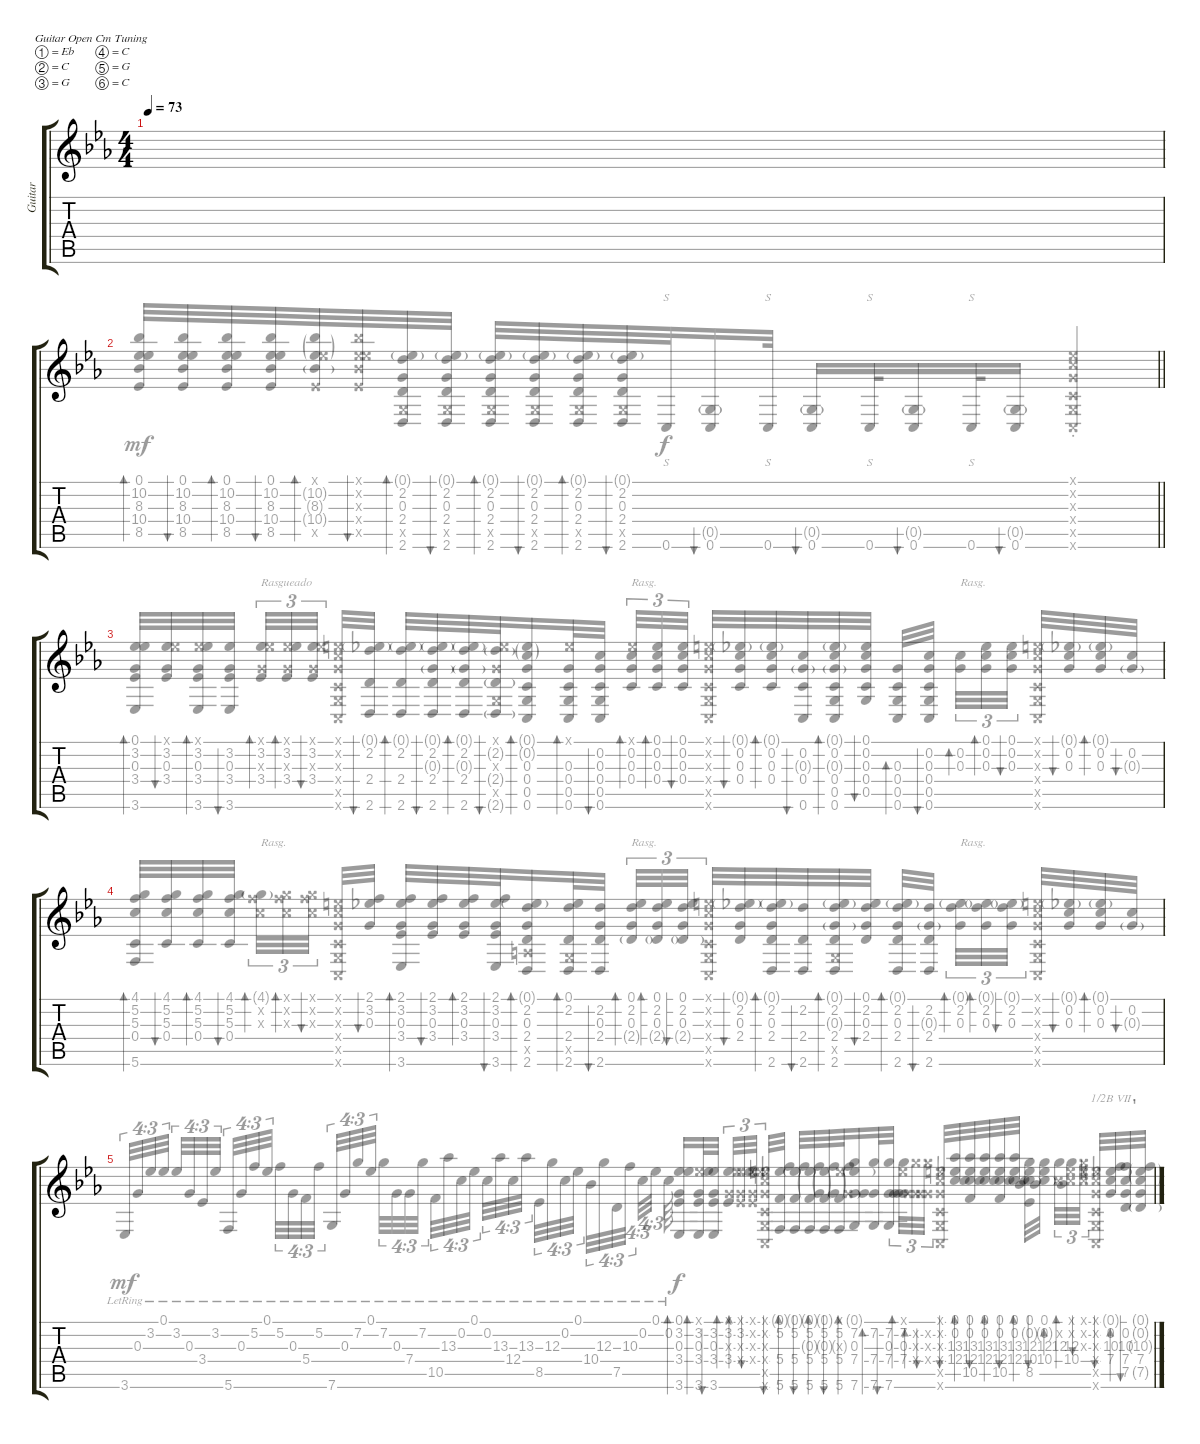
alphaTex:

\defaultSystemsLayout 2
\bracketExtendMode groupsimilarinstruments
\otherSystemsTrackNameOrientation horizontal
\track ("Steel Guitar" "Guitar") {instrument acousticguitarsteel}
\staff {score tabs}
\tuning (Eb4 C4 G3 C3 G2 C2)
\voice
\ts (4 4)
\scale
1.05991
\tempo 73
\accidentals auto
\clef g2
\ottava regular
\simile none
\ks cminor
|
\scale
0.940093
\barLineRight lightlight
|
\scale
1.06459 |
\scale
0.935414 |
\scale
1.05991
\voice
\clef g2
\ottava regular
\simile none
\ks cminor
3.6{lr acc b}.32{tu (4 3) dy mf beam Up} 0.3{lr acc forcenatural}.32{tu (4 3) beam Up} 3.2{lr acc b}.32{tu (4 3) beam Up} 0.1{lr acc b}.32{tu (4 3) beam Up} 3.2{lr acc b}.32{tu (4 3) beam Up} 0.3{lr acc forcenatural}.32{tu (4 3) beam Up} 3.4{lr acc b}.32{tu (4 3) beam Up} 3.2{lr acc b}.32{tu (4 3) beam Up} 5.6{lr acc forcenatural}.32{tu (4 3) beam Up} 0.3{lr acc forcenatural}.32{tu (4 3) beam Up} 5.2{lr acc forcenatural}.32{tu (4 3) beam Up} 0.1{lr acc b}.32{tu (4 3) beam Up} 5.2{lr acc forcenatural}.32{tu (4 3) beam Down} 0.3{lr acc forcenatural}.32{tu (4 3) beam Down} 5.4{lr acc forcenatural}.32{tu (4 3) beam Down} 5.2{lr acc forcenatural}.32{tu (4 3) beam Down} 7.6{lr acc forcenatural}.32{tu (4 3) beam Up} 0.3{lr acc forcenatural}.32{tu (4 3) beam Up} 7.2{lr acc forcenatural}.32{tu (4 3) beam Up} 0.1{lr acc b}.32{tu (4 3) beam Up} 7.2{lr acc forcenatural}.32{tu (4 3) beam Down} 0.3{lr acc forcenatural}.32{tu (4 3) beam Down} 7.4{lr acc forcenatural}.32{tu (4 3) beam Down} 7.2{lr acc forcenatural}.32{tu (4 3) beam Down} 10.5{lr acc forcenatural}.32{tu (4 3) beam Down} 13.3{lr acc b}.32{tu (4 3) beam Down} 0.2{lr acc forcenatural}.32{tu (4 3) beam Down} 0.1{lr acc b}.32{tu (4 3) beam Down} 0.2{lr acc forcenatural}.32{tu (4 3) beam Down} 13.3{lr acc b}.32{tu (4 3) beam Down} 12.4{lr acc forcenatural}.32{tu (4 3) beam Down} 13.3{lr acc b}.32{tu (4 3) beam Down} 8.5{lr acc b}.32{tu (4 3) beam Down} 12.3{lr acc forcenatural}.32{tu (4 3) beam Down} 0.2{lr acc forcenatural}.32{tu (4 3) beam Down} 0.1{lr acc b}.32{tu (4 3) beam Down} 10.4{lr acc b}.32{tu (4 3) beam Down} 12.3{lr acc forcenatural}.32{tu (4 3) beam Down} 7.5{lr acc forcenatural}.32{tu (4 3) beam Down} 10.3{lr acc forcenatural}.32{tu (4 3) beam Down} 0.2{lr acc forcenatural}.32{tu (4 3) beam Down} 0.1{lr acc b}.32{tu (4 3) beam Down} 0.2{lr acc forcenatural}.64{beam Down} |
\barLineRight lightlight
(8.5{acc b} 10.4{acc b} 8.3{acc b} 10.2{acc b} 0.1{acc b}).32{bd 30 beam Up} (8.5{acc b} 10.4{acc b} 8.3{acc b} 10.2{acc b} 0.1{acc b}).32{bu 30 beam Up} (8.5{acc b} 10.4{acc b} 8.3{acc b} 10.2{acc b} 0.1{acc b}).32{bd 30 beam Up} (8.5{acc b} 10.4{acc b} 8.3{acc b} 10.2{acc b} 0.1{acc b}).32{bu 30 beam Up} (8.5{x acc b} 10.4{g acc b} 8.3{g acc b} 10.2{g acc b} 0.1{x acc b}).32{bd 30 beam Up} (8.5{x acc b} 10.4{x acc b} 8.3{x acc b} 10.2{x acc b} 0.1{x acc b}).32{bu 30 beam Up} (2.6{acc forcenatural} 0.5{x acc forcenatural} 2.4{acc forcenatural} 0.3{acc forcenatural} 2.2{acc forcenatural} 0.1{g acc b}).32{bd 30 beam Up} (2.6{acc forcenatural} 0.5{x acc forcenatural} 2.4{acc forcenatural} 0.3{acc forcenatural} 2.2{acc forcenatural} 0.1{g acc b}).32{bu 30 beam Up} (2.6{acc forcenatural} 0.5{x acc forcenatural} 2.4{acc forcenatural} 0.3{acc forcenatural} 2.2{acc forcenatural} 0.1{g acc b}).32{bd 30 beam Up} (2.6{acc forcenatural} 0.5{x acc forcenatural} 2.4{acc forcenatural} 0.3{acc forcenatural} 2.2{acc forcenatural} 0.1{g acc b}).32{bu 30 beam Up} (2.6{acc forcenatural} 0.5{x acc forcenatural} 2.4{acc forcenatural} 0.3{acc forcenatural} 2.2{acc forcenatural} 0.1{g acc b}).32{bd 30 beam Up} (2.6{acc forcenatural} 0.5{x acc forcenatural} 2.4{acc forcenatural} 0.3{acc forcenatural} 2.2{acc forcenatural} 0.1{g acc b}).32{bu 30 beam Up} 0.6{acc forcenatural}.32{s dy f beam Up} (0.6{acc forcenatural} 0.5{g acc forcenatural}).16{bu 30 beam Up} 0.6{acc forcenatural}.32{s beam Up} (0.6{acc forcenatural} 0.5{g acc forcenatural}).16{bu 30 beam Up} 0.6{acc forcenatural}.32{s beam Up} (0.6{acc forcenatural} 0.5{g acc forcenatural}).16{bu 30 beam Up} 0.6{acc forcenatural}.32{s beam Up} (0.6{acc forcenatural} 0.5{g acc forcenatural}).16{bu 30 beam Up} (0.6{x acc forcenatural} 0.5{x acc forcenatural} 0.4{st x acc forcenatural} 0.3{x acc forcenatural} 0.2{x acc forcenatural} 0.1{x acc b}).4{beam Up} |
(3.6{acc b} 3.4{acc b} 3.2{acc b} 0.3{acc forcenatural} 0.1{acc b}).32{bd 30 beam Up} (3.4{acc b} 0.3{acc forcenatural} 3.2{acc b} 0.1{x acc b}).32{bu 30 beam Up} (0.1{x acc b} 3.2{acc b} 0.3{acc forcenatural} 3.4{acc b} 3.6{acc b}).32{bd 30 beam Up} (3.4{acc b} 0.3{acc forcenatural} 3.2{acc b} 3.6{acc b}).32{bu 30 beam Up} (3.4{acc b} 0.3{x acc forcenatural} 3.2{acc b} 0.1{x acc b}).32{tu (3 2) bd 30 txt "Rasgueado" beam Up} (0.1{x acc b} 0.3{x acc forcenatural} 3.4{acc b} 3.2{acc b}).32{tu (3 2) bd 30 beam Up} (3.4{acc b} 0.3{x acc forcenatural} 3.2{acc b} 0.1{x acc b}).32{tu (3 2) bu 30 beam Up} (1.1{x acc forcenatural} 0.2{x acc forcenatural} 0.3{x acc forcenatural} 0.4{x acc forcenatural} 0.5{x acc forcenatural} 0.6{x acc forcenatural}).32{beam Up} (0.1{g acc b} 2.2{acc forcenatural} 2.4{acc forcenatural} 2.6{acc forcenatural}).32{bu 30 beam Up} (2.6{acc forcenatural} 2.4{acc forcenatural} 2.2{acc forcenatural} 0.1{g acc b}).32{bd 30 beam Up} (2.2{acc forcenatural} 2.4{acc forcenatural} 2.6{acc forcenatural} 0.1{g acc b} 0.3{g acc forcenatural}).32{bu 30 beam Up} (2.2{acc forcenatural} 2.4{acc forcenatural} 2.6{acc forcenatural} 0.1{g acc b} 0.3{g acc forcenatural}).32{bd 30 beam Up} (2.6{g acc forcenatural} 2.4{g acc forcenatural} 2.2{g acc forcenatural} 0.1{x acc b} 0.3{x acc forcenatural} 0.5{x acc forcenatural}).32{bu 30 beam Up} (0.1{g acc b} 0.6{acc forcenatural} 0.4{acc forcenatural} 0.3{acc forcenatural} 0.5{acc forcenatural} 0.2{g acc forcenatural}).16{bd 30 beam Up} (0.1{x acc b} 0.3{acc forcenatural} 0.4{acc forcenatural} 0.6{acc forcenatural} 0.5{acc forcenatural}).32{bd 30 beam Up} (0.4{acc forcenatural} 0.3{acc forcenatural} 0.6{acc forcenatural} 0.5{acc forcenatural} 0.2{acc forcenatural}).32{bu 30 beam Up} (0.4{acc forcenatural} 0.3{acc forcenatural} 0.2{acc forcenatural} 0.1{x acc b}).32{tu (3 2) bd 30 txt "Rasg." beam Up} (0.1{acc b} 0.3{acc forcenatural} 0.4{acc forcenatural} 0.2{acc forcenatural}).32{tu (3 2) bd 30 beam Up} (0.4{acc forcenatural} 0.3{acc forcenatural} 0.2{acc forcenatural} 0.1{acc b}).32{tu (3 2) bu 30 beam Up} (1.1{x acc forcenatural} 0.2{x acc forcenatural} 0.3{x acc forcenatural} 0.4{x acc forcenatural} 0.5{x acc forcenatural} 0.6{x acc forcenatural}).32{beam Up} (0.1{g acc b} 0.2{acc forcenatural} 0.4{acc forcenatural} 0.3{acc forcenatural}).32{bu 30 beam Up} (0.4{acc forcenatural} 0.2{acc forcenatural} 0.1{g acc b} 0.3{acc forcenatural}).32{bd 30 beam Up} (0.2{acc forcenatural} 0.4{acc forcenatural} 0.6{acc forcenatural} 0.3{g acc forcenatural}).32{bu 30 beam Up} (0.2{acc forcenatural} 0.4{acc forcenatural} 0.6{acc forcenatural} 0.1{g acc b} 0.3{g acc forcenatural} 0.5{acc forcenatural}).32{bd 30 beam Up} (0.5{acc forcenatural} 0.4{acc forcenatural} 0.3{acc forcenatural} 0.2{acc forcenatural} 0.1{acc b}).32{bu 30 beam Up} (0.3{acc forcenatural} 0.4{acc forcenatural} 0.6{acc forcenatural} 0.5{acc forcenatural}).32{bd 30 beam Up} (0.4{acc forcenatural} 0.3{acc forcenatural} 0.6{acc forcenatural} 0.5{acc forcenatural} 0.2{acc forcenatural}).32{bu 30 beam Up} (0.3{acc forcenatural} 0.2{acc forcenatural}).32{tu (3 2) bd 30 txt "Rasg." beam Down} (0.1{acc b} 0.3{acc forcenatural} 0.2{acc forcenatural}).32{tu (3 2) bd 30 beam Down} (0.3{acc forcenatural} 0.2{acc forcenatural} 0.1{acc b}).32{tu (3 2) bu 30 beam Down} (1.1{x acc forcenatural} 0.2{x acc forcenatural} 0.3{x acc forcenatural} 0.4{x acc forcenatural} 0.5{x acc forcenatural} 0.6{x acc forcenatural}).32{beam Up} (0.1{g acc b} 0.2{acc forcenatural} 0.3{acc forcenatural}).32{bu 30 beam Up} (0.2{acc forcenatural} 0.1{g acc b} 0.3{acc forcenatural}).32{bd 30 beam Up} (0.2{acc forcenatural} 0.3{g acc forcenatural}).32{bu 30 beam Up} |
(5.6{acc forcenatural} 0.4{acc forcenatural} 5.2{acc forcenatural} 5.3{acc forcenatural} 4.1{acc forcenatural}).32{bd 30 beam Up} (0.4{acc forcenatural} 5.3{acc forcenatural} 5.2{acc forcenatural} 4.1{acc forcenatural}).32{bu 30 beam Up} (4.1{acc forcenatural} 5.2{acc forcenatural} 5.3{acc forcenatural} 0.4{acc forcenatural}).32{bd 30 beam Up} (0.4{acc forcenatural} 5.3{acc forcenatural} 5.2{acc forcenatural} 4.1{acc forcenatural}).32{bu 30 beam Up} (5.3{x acc forcenatural} 5.2{x acc forcenatural} 4.1{g acc forcenatural}).32{tu (3 2) bd 30 txt "Rasg." beam Down} (4.1{x acc forcenatural} 5.3{x acc forcenatural} 5.2{x acc forcenatural}).32{tu (3 2) bd 30 beam Down} (5.3{x acc forcenatural} 5.2{x acc forcenatural} 4.1{x acc forcenatural}).32{tu (3 2) bu 30 beam Down} (1.1{x acc forcenatural} 0.2{x acc forcenatural} 0.3{x acc forcenatural} 0.4{x acc forcenatural} 0.5{x acc forcenatural} 0.6{x acc forcenatural}).32{beam Up} (2.1{acc forcenatural} 3.2{acc b} 0.3{acc forcenatural}).32{bu 30 beam Up} (3.6{acc b} 3.4{acc b} 3.2{acc b} 2.1{acc forcenatural} 0.3{acc forcenatural}).32{bd 30 beam Up} (3.2{acc b} 3.4{acc b} 2.1{acc forcenatural} 0.3{acc forcenatural}).32{bu 30 beam Up} (3.2{acc b} 3.4{acc b} 2.1{acc forcenatural} 0.3{acc forcenatural}).32{bd 30 beam Up} (3.4{acc b} 3.2{acc b} 2.1{acc forcenatural} 0.3{acc forcenatural} 3.6{acc b}).32{bu 30 beam Up} (0.1{g acc b} 2.6{acc forcenatural} 2.4{acc forcenatural} 0.3{acc forcenatural} 2.2{acc forcenatural} 2.5{x acc forcenatural}).16{bd 30 beam Up} (0.1{acc b} 2.4{acc forcenatural} 2.6{acc forcenatural} 0.5{x acc forcenatural} 2.2{acc forcenatural}).32{bd 30 beam Up} (2.4{acc forcenatural} 0.3{acc forcenatural} 2.6{acc forcenatural} 2.2{acc forcenatural}).32{bu 30 beam Up} (2.4{g acc forcenatural} 0.3{acc forcenatural} 2.2{acc forcenatural} 0.1{acc b}).32{tu (3 2) bd 30 txt "Rasg." beam Up} (0.1{acc b} 0.3{acc forcenatural} 2.4{g acc forcenatural} 2.2{acc forcenatural}).32{tu (3 2) bd 30 beam Up} (2.4{g acc forcenatural} 0.3{acc forcenatural} 2.2{acc forcenatural} 0.1{acc b}).32{tu (3 2) bu 30 beam Up} (1.1{x acc forcenatural} 0.2{x acc forcenatural} 0.3{x acc forcenatural} 0.4{x acc forcenatural} 0.5{x acc forcenatural} 0.6{x acc forcenatural}).32{beam Up} (0.1{g acc b} 2.2{acc forcenatural} 2.4{acc forcenatural} 0.3{acc forcenatural}).32{bu 30 beam Up} (2.4{acc forcenatural} 2.2{acc forcenatural} 0.1{g acc b} 0.3{acc forcenatural} 2.6{acc forcenatural}).32{bd 30 beam Up} (2.2{acc forcenatural} 2.4{acc forcenatural} 2.6{acc forcenatural}).32{bu 30 beam Up} (2.2{acc forcenatural} 2.4{acc forcenatural} 2.6{acc forcenatural} 0.1{g acc b} 0.3{g acc forcenatural} 0.5{x acc forcenatural}).32{bd 30 beam Up} (2.4{acc forcenatural} 0.3{acc forcenatural} 2.2{acc forcenatural} 0.1{acc b}).32{bu 30 beam Up} (0.1{g acc b} 0.3{acc forcenatural} 2.4{acc forcenatural} 2.6{acc forcenatural} 2.2{acc forcenatural}).32{bd 30 beam Up} (2.4{acc forcenatural} 0.3{g acc forcenatural} 2.6{acc forcenatural} 2.2{acc forcenatural}).32{bu 30 beam Up} (0.3{acc forcenatural} 2.2{acc forcenatural} 0.1{g acc b}).32{tu (3 2) bd 30 txt "Rasg." beam Down} (0.1{g acc b} 0.3{acc forcenatural} 2.2{acc forcenatural}).32{tu (3 2) bd 30 beam Down} (0.3{acc forcenatural} 2.2{acc forcenatural} 0.1{g acc b}).32{tu (3 2) bu 30 beam Down} (1.1{x acc forcenatural} 0.2{x acc forcenatural} 0.3{x acc forcenatural} 0.4{x acc forcenatural} 0.5{x acc forcenatural} 0.6{x acc forcenatural}).32{beam Up} (0.1{g acc b} 0.2{acc forcenatural} 0.3{acc forcenatural}).32{bu 30 beam Up} (0.2{acc forcenatural} 0.1{g acc b} 0.3{acc forcenatural}).32{bd 30 beam Up} (0.2{acc forcenatural} 0.3{g acc forcenatural}).32{bu 30 beam Up} |
(3.6{acc b} 3.4{acc b} 3.2{acc b} 0.3{acc forcenatural} 0.1{acc b}).16{bd 30 beam Up} (0.1{x acc b} 3.2{acc b} 0.3{acc forcenatural} 3.4{acc b} 3.6{acc b}).32{bd 30 beam Up} (3.4{acc b} 0.3{acc forcenatural} 3.2{acc b} 3.6{acc b}).32{bu 30 beam Up} (3.4{acc b} 0.3{x acc forcenatural} 3.2{acc b} 0.1{x acc b}).32{tu (3 2) bd 30 beam Up} (0.1{x acc b} 0.3{x acc forcenatural} 3.4{x acc b} 3.2{acc b}).32{tu (3 2) bd 30 beam Up} (3.4{x acc b} 0.3{x acc forcenatural} 3.2{x acc b} 0.1{x acc b}).32{tu (3 2) bu 30 beam Up} (1.1{x acc forcenatural} 0.2{x acc forcenatural} 0.3{x acc forcenatural} 0.4{x acc forcenatural} 0.5{x acc forcenatural} 0.6{x acc forcenatural}).32{beam Up} (0.1{g acc b} 5.2{acc forcenatural} 5.4{acc forcenatural} 5.6{acc forcenatural}).32{bu 30 beam Up} (5.6{acc forcenatural} 5.4{acc forcenatural} 5.2{acc forcenatural} 0.1{g acc b}).32{bd 30 beam Up} (5.2{acc forcenatural} 5.4{acc forcenatural} 5.6{acc forcenatural} 0.1{g acc b} 0.3{g acc forcenatural}).32{bu 30 beam Up} (5.2{acc forcenatural} 5.4{acc forcenatural} 5.6{acc forcenatural} 0.1{g acc b} 0.3{g acc forcenatural}).32{bd 30 beam Up} (5.6{acc forcenatural} 5.4{acc forcenatural} 5.2{acc forcenatural} 0.3{g x acc forcenatural} 0.1{x acc b}).32{bu 30 beam Up} (0.1{g acc b} 7.6{acc forcenatural} 7.4{acc forcenatural} 0.3{acc forcenatural} 7.2{acc forcenatural}).16{bd 30 beam Up} (7.4{acc forcenatural} 7.6{acc forcenatural} 7.2{acc forcenatural}).32{bd 30 beam Up} (7.4{acc forcenatural} 0.3{acc forcenatural} 7.6{acc forcenatural} 7.2{acc forcenatural}).32{bu 30 beam Up} (7.4{acc forcenatural} 0.3{acc forcenatural} 7.2{acc forcenatural} 0.1{x acc b}).32{tu (3 2) bd 30 beam Down} (0.3{x acc forcenatural} 7.4{x acc forcenatural} 7.2{x acc forcenatural}).32{tu (3 2) bd 30 beam Down} (7.4{x acc forcenatural} 0.3{x acc forcenatural} 7.2{x acc forcenatural}).32{tu (3 2) bu 30 beam Down} (1.1{x acc forcenatural} 0.2{x acc forcenatural} 0.3{x acc forcenatural} 0.4{x acc forcenatural} 0.5{x acc forcenatural} 0.6{x acc forcenatural}).32{beam Up} (0.1{acc b} 0.2{acc forcenatural} 12.4{acc forcenatural} 13.3{acc b}).32{bu 30 beam Up} (12.4{acc forcenatural} 0.2{acc forcenatural} 0.1{acc b} 13.3{acc b} 10.5{acc forcenatural}).32{bd 30 beam Up} (0.2{acc forcenatural} 12.4{acc forcenatural} 13.3{acc b} 0.1{acc b}).32{bu 30 beam Up} (0.2{acc forcenatural} 12.4{acc forcenatural} 0.1{acc b} 13.3{acc b} 10.5{acc forcenatural}).32{bd 30 beam Up} (12.4{acc forcenatural} 13.3{acc b} 0.2{acc forcenatural} 0.1{acc b}).32{bu 30 beam Up} (12.3{acc forcenatural} 10.4{acc b} 8.5{acc b} 0.2{g acc forcenatural} 0.1{acc b}).32{bd 30 beam Down} (10.4{acc b} 12.3{acc forcenatural} 0.2{g acc forcenatural} 0.1{acc b}).32{bu 30 beam Down} (12.3{acc forcenatural} 0.2{x acc forcenatural}).32{tu (3 2) bd 30 beam Down} (0.1{x acc b} 12.3{acc forcenatural} 0.2{x acc forcenatural} 10.4{acc b}).32{tu (3 2) bd 30 beam Down} (12.3{x acc forcenatural} 0.2{x acc forcenatural} 0.1{x acc b}).32{tu (3 2) bu 30 beam Down} (1.1{x acc forcenatural} 0.2{x acc forcenatural} 0.3{x acc forcenatural} 0.4{x acc forcenatural} 0.5{x acc forcenatural} 0.6{x acc forcenatural}).32{beam Up} (0.1{g acc b} 0.2{acc forcenatural} 10.3{acc forcenatural} 7.4{acc forcenatural}).32{bu 30 barre (7 half) beam Up} (0.2{acc forcenatural} 10.3{acc forcenatural} 7.5{acc forcenatural} 7.4{acc forcenatural}).32{bd 30 barre (7 half) beam Up} (0.2{g acc forcenatural} 10.3{g acc forcenatural} 7.4{acc forcenatural} 0.1{g acc b} 7.5{g acc forcenatural}).32{bu 30 barre (7 half) beam Up}
